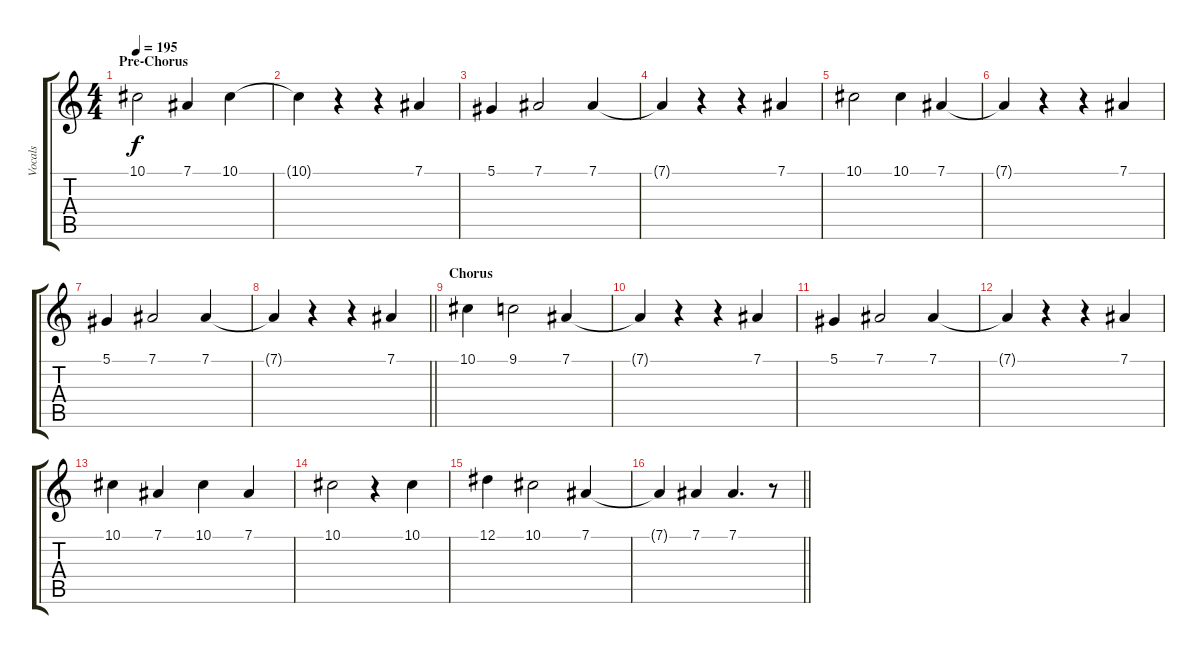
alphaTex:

\track ("Vocals" "Vocals") {instrument altosax}
\staff {score tabs}
\tuning (Eb4 Bb3 Gb3 Db3 Ab2 Eb2) {hide}
\ts (4 4)
\section ("" "Pre-Chorus")
\tempo 195
\clef g2
\ks c
10.1.2{dy f} 7.1.4 10.1.4 |
10.1{t}.4 r.4 r.4 7.1.4 |
5.1.4 7.1.2 7.1.4 |
7.1{t}.4 r.4 r.4 7.1.4 |
10.1.2 10.1.4 7.1.4 |
7.1{t}.4 r.4 r.4 7.1.4 |
5.1.4 7.1.2 7.1.4 |
\barLineRight lightlight
7.1{t}.4 r.4 r.4 7.1.4 |
\section ("" "Chorus")
10.1.4 9.1.2 7.1.4 |
7.1{t}.4 r.4 r.4 7.1.4 |
5.1.4 7.1.2 7.1.4 |
7.1{t}.4 r.4 r.4 7.1.4 |
10.1.4 7.1.4 10.1.4 7.1.4 |
10.1.2 r.4 10.1.4 |
12.1.4 10.1.2 7.1.4 |
\barLineRight lightlight
7.1{t}.4 7.1.4 7.1.4{d} r.8
